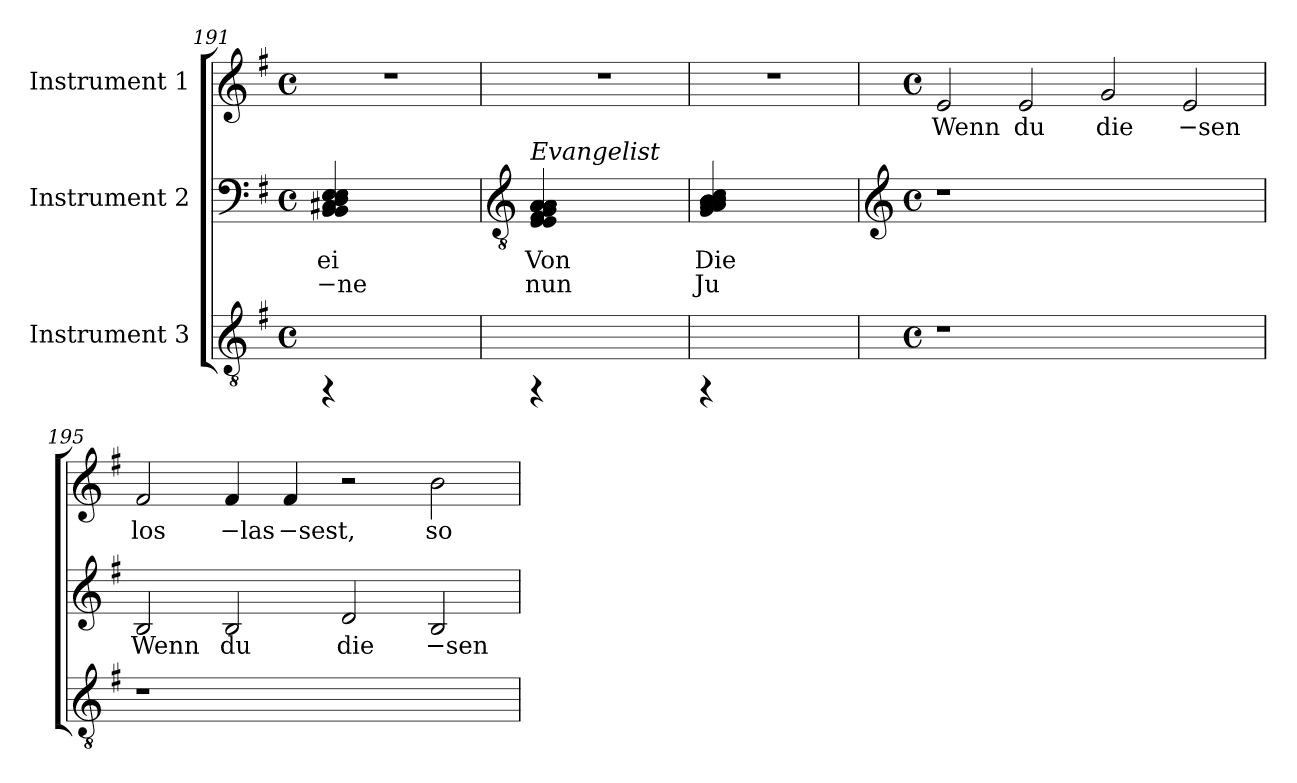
**kern	**kern	**text	**text	**kern	**text
*part3	*part2	*part2	*part2	*part1	*part1
*staff3	*staff2	*staff2	*staff2	*staff1	*staff1
*I"Instrument 3	*I"Instrument 2	*	*	*I"Instrument 1	*
!!LO:LB:g=z
*clefGv2	*clefF4	*	*	*clefG2	*
*k[f#]	*k[f#]	*	*	*k[f#]	*
*G:	*G:	*	*	*G:	*
*M4/4	*M4/4	*	*	*M4/4	*
*met(c)	*met(c)	*	*	*met(c)	*
=191	=191	=191	=191	=191	=191
!	!	!LO:LY:b:rj	!LO:LY:b:rj	!	!
4rFF	4E/ 4E/ 4E/ 4D/ 4C#X/ 4BB/ 4BB/	ei	−ne	1r	.
2.ryy	2.ryy	.	.	.	.
=192	=192	=192	=192	=192	=192
*	*clefGv2	*	*	*	*
!	!LO:TX:a:i:t=Evangelist	!	!	!	!
!	!	!LO:LY:b:rj	!LO:LY:b:rj	!	!
4rFF	4A/ 4A/ 4A/ 4A/ 4A/ 4A/ 4A/ 4A/ 4A/ 4G/ 4F#/ 4E/ 4E/	Von	nun	1r	.
2.ryy	2.ryy	.	.	.	.
!!LO:PB:g=z
=193	=193	=193	=193	=193	=193
!	!	!LO:LY:b:rj	!LO:LY:b:rj	!	!
4rFF	4c/ 4B/ 4B/ 4B/ 4B/ 4B/ 4A/ 4A/ 4G/ 4B/	Die	Ju	1r	.
2.ryy	2.ryy	.	.	.	.
!!LO:LB:g=z
=194	=194	=194	=194	=194	=194
*	*clefG2	*	*	*	*
*M4/4	*M4/4	*	*	*M4/4	*
*met(c)	*met(c)	*	*	*met(c)	*
!	!	!	!	!	!LO:LY:b:cj
1r	1r	.	.	2e/	Wenn
!	!	!	!	!	!LO:LY:b:cj
.	.	.	.	2e/	du
!	!	!	!	!	!LO:LY:b:cj
1ryy	1ryy	.	.	2g/	die
!	!	!	!	!	!LO:LY:b:cj
.	.	.	.	2e/	−sen
=195	=195	=195	=195	=195	=195
!	!	!LO:LY:b:rj	!	!	!LO:LY:b:cj
1r	2B/	Wenn	.	2f#/	los
!	!	!LO:LY:b:rj	!	!	!LO:LY:b:cj
.	2B/	du	.	4f#/	−las
!	!	!	!	!	!LO:LY:b:cj
.	.	.	.	4f#/	−sest,
!	!	!LO:LY:b:rj	!	!	!
1ryy	2d/	die	.	2r	.
!	!	!LO:LY:b:rj	!	!	!LO:LY:b:cj
.	2B/	−sen	.	2b\	so
=	=	=	=	=	=
*-	*-	*-	*-	*-	*-
